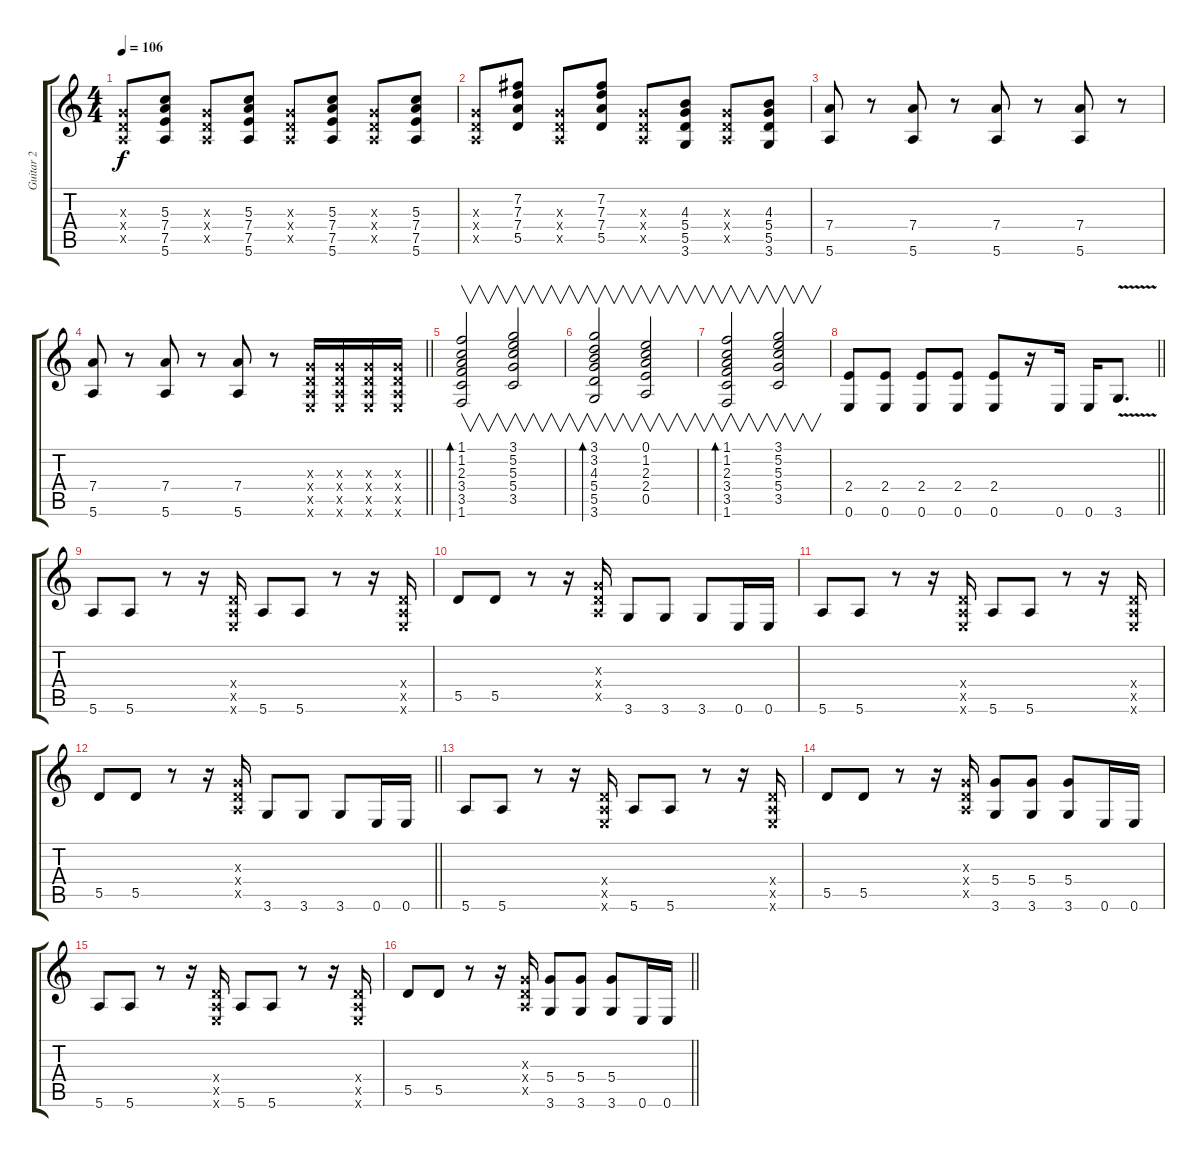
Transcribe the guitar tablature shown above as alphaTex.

\track ("Guitar 2" "Guitar 2") {instrument overdrivenguitar}
\staff {score tabs}
\tuning (E4 B3 G3 D3 A2 E2) {hide}
\ts (4 4)
\tempo 106
\clef g2
\ks c
(0.3{x} 0.4{x} 0.5{x}).8{dy f} (5.3 7.4 7.5 5.6).8 (0.3{x} 0.4{x} 0.5{x}).8 (5.3 7.4 7.5 5.6).8 (0.3{x} 0.4{x} 0.5{x}).8 (5.3 7.4 7.5 5.6).8 (0.3{x} 0.4{x} 0.5{x}).8 (5.3 7.4 7.5 5.6).8 |
(0.3{x} 0.4{x} 0.5{x}).8 (7.2 7.3 7.4 5.5).8 (0.3{x} 0.4{x} 0.5{x}).8 (7.2 7.3 7.4 5.5).8 (0.3{x} 0.4{x} 0.5{x}).8 (4.3 5.4 5.5 3.6).8 (0.3{x} 0.4{x} 0.5{x}).8 (4.3 5.4 5.5 3.6).8 |
(7.4 5.6).8 r.8 (7.4 5.6).8 r.8 (7.4 5.6).8 r.8 (7.4 5.6).8 r.8 |
\barLineRight lightlight
(7.4 5.6).8 r.8 (7.4 5.6).8 r.8 (7.4 5.6).8 r.8 (0.3{x} 0.4{x} 0.5{x} 0.6{x}).16 (0.3{x} 0.4{x} 0.5{x} 0.6{x}).16 (0.3{x} 0.4{x} 0.5{x} 0.6{x}).16 (0.3{x} 0.4{x} 0.5{x} 0.6{x}).16 |
(1.1 1.2 2.3 3.4 3.5 1.6).2{v bd 60} (3.1 5.2 5.3 5.4 3.5).2{v} |
(3.1 3.2 4.3 5.4 5.5 3.6).2{v bd 60} (0.1 1.2 2.3 2.4 0.5).2{v} |
(1.1 1.2 2.3 3.4 3.5 1.6).2{v bd 60} (3.1 5.2 5.3 5.4 3.5).2{v} |
\barLineRight lightlight
(2.4 0.6).8 (2.4 0.6).8 (2.4 0.6).8 (2.4 0.6).8 (2.4 0.6).8 r.16 0.6.16 0.6.16 3.6{v}.8{d} |
5.6.8 5.6.8 r.8 r.16 (0.4{x} 0.5{x} 0.6{x}).16 5.6.8 5.6.8 r.8 r.16 (0.4{x} 0.5{x} 0.6{x}).16 |
5.5.8 5.5.8 r.8 r.16 (0.3{x} 0.4{x} 0.5{x}).16 3.6.8 3.6.8 3.6.8 0.6.16 0.6.16 |
5.6.8 5.6.8 r.8 r.16 (0.4{x} 0.5{x} 0.6{x}).16 5.6.8 5.6.8 r.8 r.16 (0.4{x} 0.5{x} 0.6{x}).16 |
\barLineRight lightlight
5.5.8 5.5.8 r.8 r.16 (0.3{x} 0.4{x} 0.5{x}).16 3.6.8 3.6.8 3.6.8 0.6.16 0.6.16 |
5.6.8 5.6.8 r.8 r.16 (0.4{x} 0.5{x} 0.6{x}).16 5.6.8 5.6.8 r.8 r.16 (0.4{x} 0.5{x} 0.6{x}).16 |
5.5.8 5.5.8 r.8 r.16 (0.3{x} 0.4{x} 0.5{x}).16 (5.4 3.6).8 (5.4 3.6).8 (5.4 3.6).8 0.6.16 0.6.16 |
5.6.8 5.6.8 r.8 r.16 (0.4{x} 0.5{x} 0.6{x}).16 5.6.8 5.6.8 r.8 r.16 (0.4{x} 0.5{x} 0.6{x}).16 |
\barLineRight lightlight
5.5.8 5.5.8 r.8 r.16 (0.3{x} 0.4{x} 0.5{x}).16 (5.4 3.6).8 (5.4 3.6).8 (5.4 3.6).8 0.6.16 0.6.16
